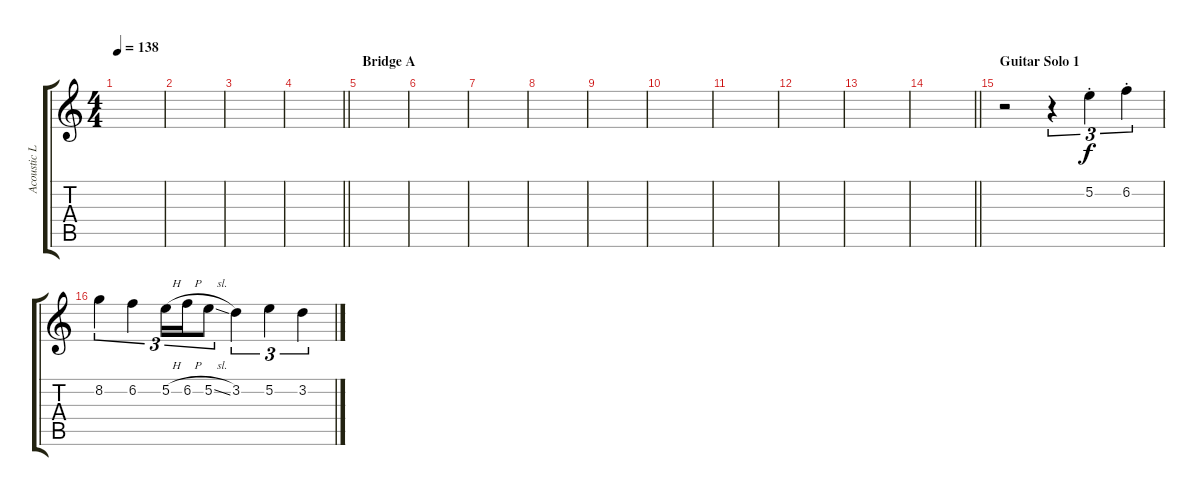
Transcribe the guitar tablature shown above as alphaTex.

\track ("Acoustic Lead Guitar" "Acoustic L") {instrument acousticguitarsteel}
\staff {score tabs}
\tuning (E4 B3 G3 D3 A2 E2) {hide}
\ts (4 4)
\tempo 138
\clef g2
\ks c
|
|
|
\barLineRight lightlight
|
\section ("" "Bridge A")
|
|
|
|
|
|
|
|
|
\barLineRight lightlight
|
\section ("" "Guitar Solo 1")
r.2{volume 16} r.4{tu (3 2)} 5.2{st}.4{tu (3 2)} 6.2{st}.4{tu (3 2)} |
8.2.4{tu (3 2)} 6.2.4{tu (3 2)} 5.2{h}.16{tu (3 2)} 6.2{h}.16{tu (3 2)} 5.2{sl}.8{tu (3 2)} 3.2.4{tu (3 2)} 5.2.4{tu (3 2)} 3.2.4{tu (3 2)}
